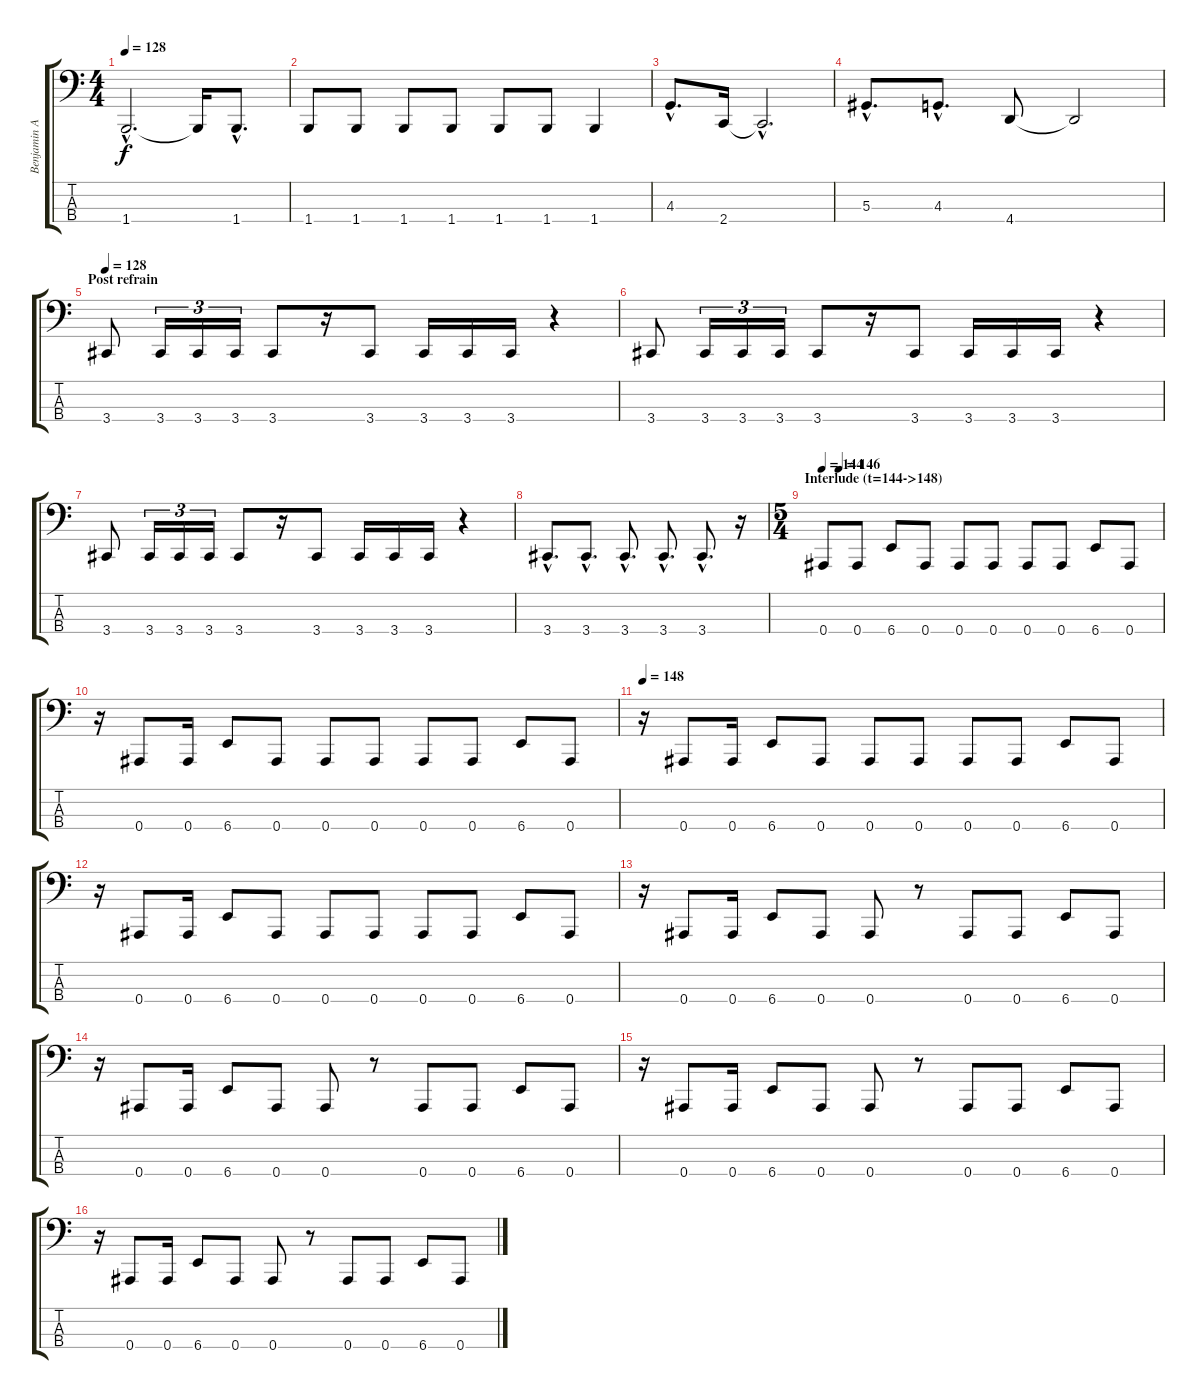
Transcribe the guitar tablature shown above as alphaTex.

\track ("Benjamin ANDRIEUX - Basse" "Benjamin A") {instrument synthbass2}
\staff {score tabs}
\tuning (Db2 Ab1 Eb1 Bb0) {hide}
\ts (4 4)
\tempo 128
\clef f4
\ks c
1.4{hac}.2{d dy f} 1.4{t}.16 1.4{hac}.8{d} |
1.4.8 1.4.8 1.4.8 1.4.8 1.4.8 1.4.8 1.4.4 |
4.3{hac}.8{d} 2.4.16 2.4{hac t}.2{d} |
5.3{hac}.8{d} 4.3{hac}.8{d} 4.4.8 4.4{t}.2 |
\section ("" "Post refrain")
\tempo 128
3.4.8{volume 16 balance 8 instrument synthbass2} 3.4.16{tu (3 2)} 3.4.16{tu (3 2)} 3.4.16{tu (3 2)} 3.4.8 r.16 3.4.8 3.4.16 3.4.16 3.4.16 r.4 |
3.4.8 3.4.16{tu (3 2)} 3.4.16{tu (3 2)} 3.4.16{tu (3 2)} 3.4.8 r.16 3.4.8 3.4.16 3.4.16 3.4.16 r.4 |
3.4.8 3.4.16{tu (3 2)} 3.4.16{tu (3 2)} 3.4.16{tu (3 2)} 3.4.8 r.16 3.4.8 3.4.16 3.4.16 3.4.16 r.4 |
3.4{hac}.8{d} 3.4{hac}.8{d} 3.4{hac}.8{d} 3.4{hac}.8{d} 3.4{hac}.8{d} r.16 |
\ts (5 4)
\section ("" "Interlude (t=144->148)")
\tempo 144
\tempo (146 0.05)
0.4.8{volume 16 balance 8 instrument synthbass2} 0.4.8 6.4.8 0.4.8 0.4.8 0.4.8 0.4.8 0.4.8 6.4.8 0.4.8 |
r.16 0.4.8 0.4.16 6.4.8 0.4.8 0.4.8 0.4.8 0.4.8 0.4.8 6.4.8 0.4.8 |
\tempo 148
r.16 0.4.8 0.4.16 6.4.8 0.4.8 0.4.8 0.4.8 0.4.8 0.4.8 6.4.8 0.4.8 |
r.16 0.4.8 0.4.16 6.4.8 0.4.8 0.4.8 0.4.8 0.4.8 0.4.8 6.4.8 0.4.8 |
r.16 0.4.8 0.4.16 6.4.8 0.4.8 0.4.8 r.8 0.4.8 0.4.8 6.4.8 0.4.8 |
r.16 0.4.8 0.4.16 6.4.8 0.4.8 0.4.8 r.8 0.4.8 0.4.8 6.4.8 0.4.8 |
r.16 0.4.8 0.4.16 6.4.8 0.4.8 0.4.8 r.8 0.4.8 0.4.8 6.4.8 0.4.8 |
r.16 0.4.8 0.4.16 6.4.8 0.4.8 0.4.8 r.8 0.4.8 0.4.8 6.4.8 0.4.8
